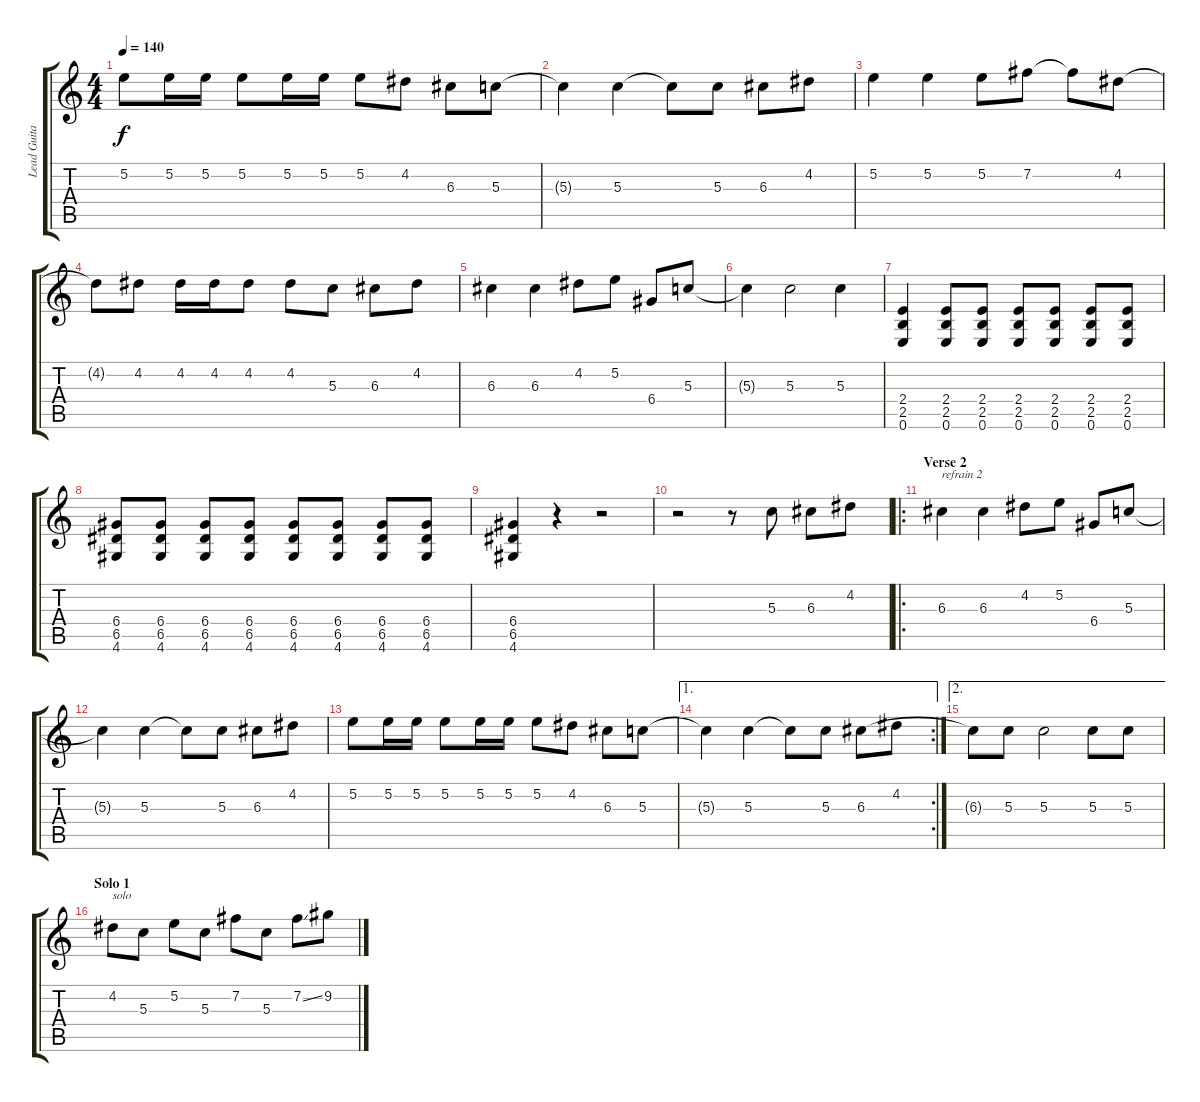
\track ("Lead Guitar" "Lead Guita") {instrument overdrivenguitar}
\staff {score tabs}
\tuning (E4 B3 G3 D3 A2 E2) {hide}
\ts (4 4)
\tempo 140
\clef g2
\ks c
5.2.8{dy f} 5.2.16 5.2.16 5.2.8 5.2.16 5.2.16 5.2.8 4.2.8 6.3.8 5.3.8 |
5.3{t}.4 5.3.4 5.3{t}.8 5.3.8 6.3.8 4.2.8 |
5.2.4 5.2.4 5.2.8 7.2.8 7.2{t}.8 4.2.8 |
4.2{t}.8 4.2.8 4.2.16 4.2.16 4.2.8 4.2.8 5.3.8 6.3.8 4.2.8 |
6.3.4 6.3.4 4.2.8 5.2.8 6.4.8 5.3.8 |
5.3{t}.4 5.3.2 5.3.4 |
(2.4 2.5 0.6).4 (2.4 2.5 0.6).8 (2.4 2.5 0.6).8 (2.4 2.5 0.6).8 (2.4 2.5 0.6).8 (2.4 2.5 0.6).8 (2.4 2.5 0.6).8 |
(6.4 6.5 4.6).8 (6.4 6.5 4.6).8 (6.4 6.5 4.6).8 (6.4 6.5 4.6).8 (6.4 6.5 4.6).8 (6.4 6.5 4.6).8 (6.4 6.5 4.6).8 (6.4 6.5 4.6).8 |
(6.4 6.5 4.6).4 r.4 r.2 |
r.2 r.8 5.3.8 6.3.8 4.2.8 |
\ro
\section ("" "Verse 2")
6.3.4{txt "refrain 2"} 6.3.4 4.2.8 5.2.8 6.4.8 5.3.8 |
5.3{t}.4 5.3.4 5.3{t}.8 5.3.8 6.3.8 4.2.8 |
5.2.8 5.2.16 5.2.16 5.2.8 5.2.16 5.2.16 5.2.8 4.2.8 6.3.8 5.3.8 |
\ae 1
\rc 2
5.3{t}.4 5.3.4 5.3{t}.8 5.3.8 6.3.8 4.2.8 |
\ae 2
6.3{t}.8 5.3.8 5.3.2 5.3.8 5.3.8 |
\section ("" "Solo 1")
4.2.8{txt "solo"} 5.3.8 5.2.8 5.3.8 7.2.8 5.3.8 7.2{ss}.8 9.2.8
